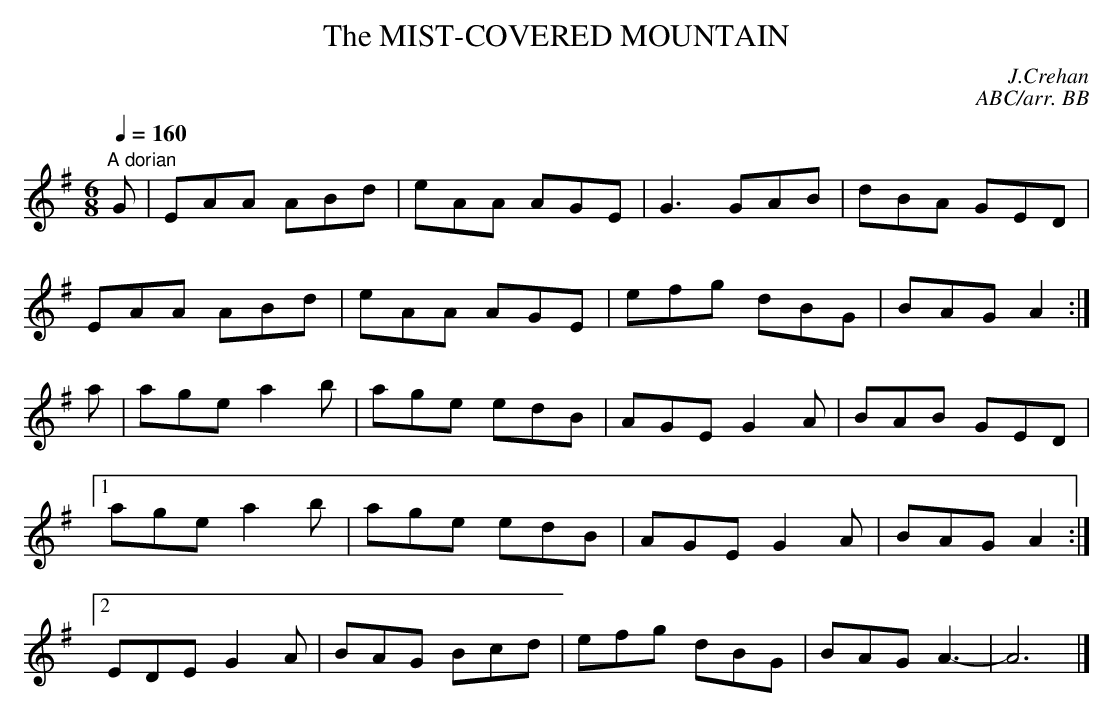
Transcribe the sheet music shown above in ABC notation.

X:1
T:MIST-COVERED MOUNTAIN, The
C:J.Crehan
C:ABC/arr. BB
M:6/8
L:1/8
Q:1/4=160
K:G
"A dorian"
G|EAA ABd|eAA AGE|G3 GAB|dBA GED|
EAA ABd|eAA AGE|efg dBG|BAG A2 :|
a|age a2b|age edB|AGE G2A|BAB GED|
[1 age a2b|age edB|AGE G2A|BAG A2 :|
[2 EDE G2A|BAG Bcd|efg dBG|BAG A3-|A6 |]
